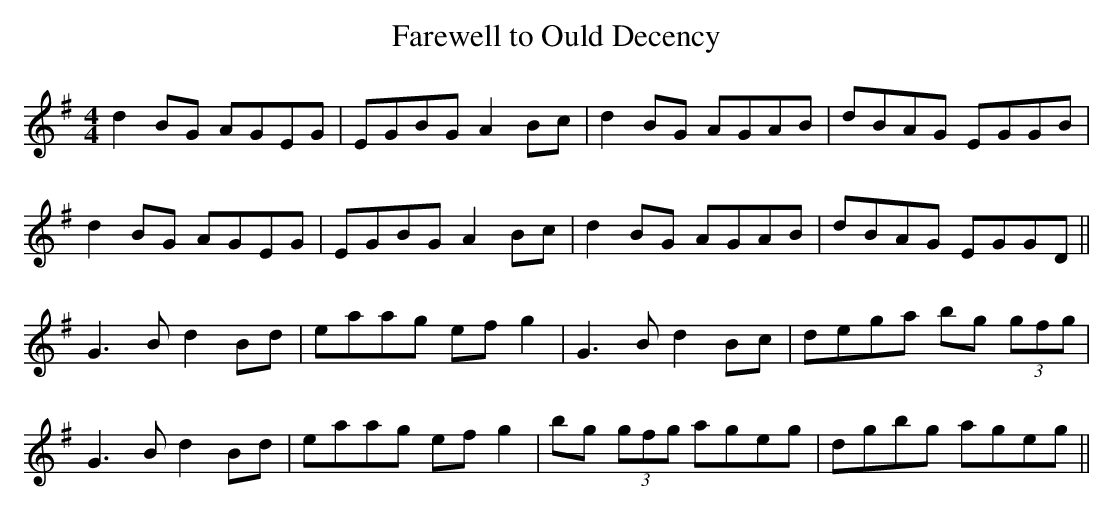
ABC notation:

X:1
T: Farewell to Ould Decency
M: 4/4
L: 1/8
K: G
d2 BG AGEG |EGBG A2 Bc |d2 BG AGAB |dBAG EGGB |
d2 BG AGEG |EGBG A2 Bc |d2 BG AGAB |dBAG EGGD ||
G3 B d2 Bd |eaag ef g2 |G3 B d2 Bc |dega bg (3gfg |
G3 B d2 Bd |eaag ef g2 |bg (3gfg ageg |dgbg ageg ||
